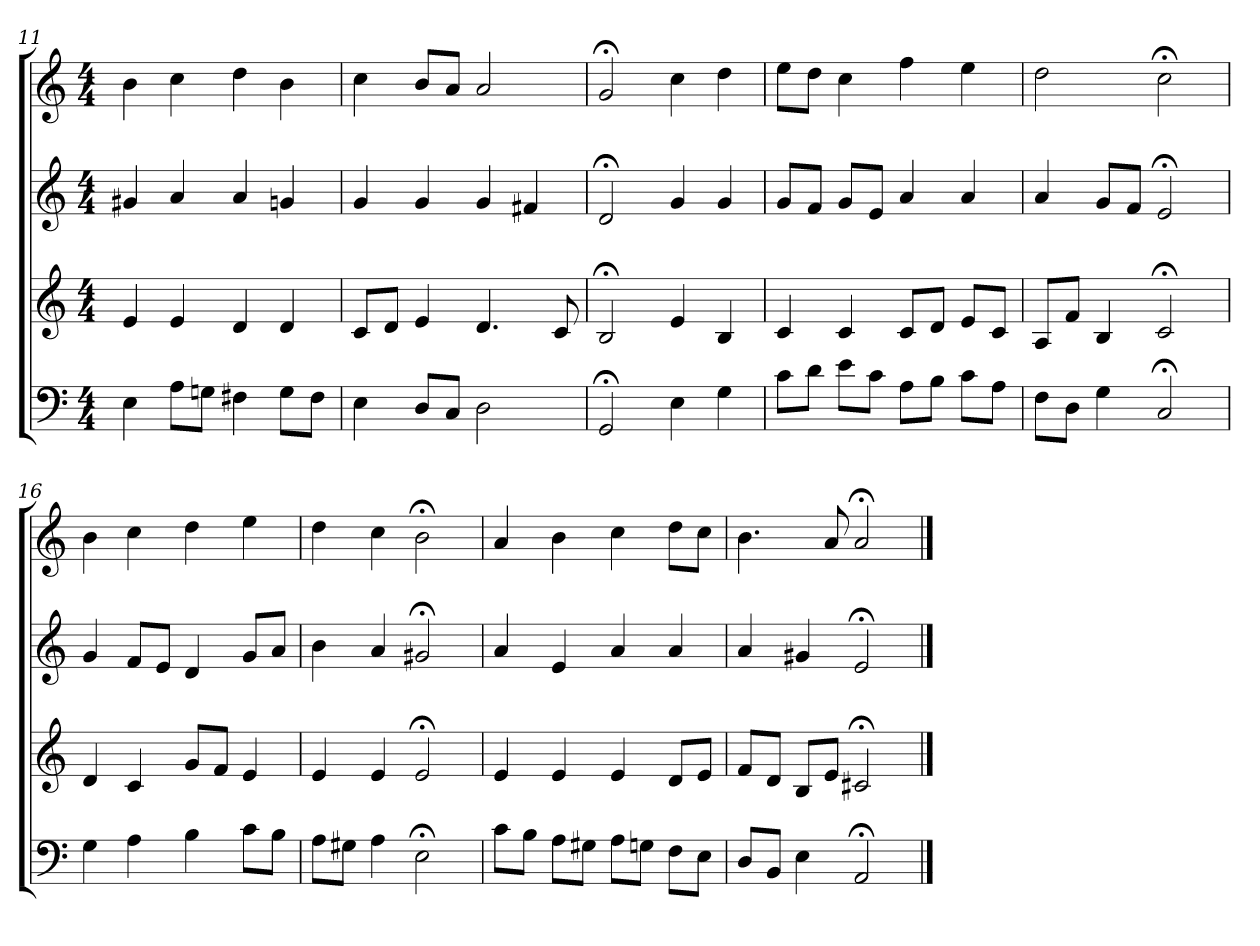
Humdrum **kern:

**kern	**kern	**kern	**kern
*part4	*part3	*part2	*part1
*staff4	*staff3	*staff2	*staff1
*clefF4	*clefG2	*clefG2	*clefG2
*k[]	*k[]	*k[]	*k[]
*C:	*C:	*C:	*a:
*M4/4	*M4/4	*M4/4	*M4/4
=11	=11	=11	=11
4E	4e	4g#X	4b
8A\L	4e	4a	4cc
8Gn\J	.	.	.
4F#X	4d	4a	4dd
8G\L	4d	4gn	4b
8F#\J	.	.	.
=12	=12	=12	=12
4E	8c/L	4g	4cc
.	8d/J	.	.
8D/L	4e	4g	8b/L
8C/J	.	.	8a/J
2D	4.d	4g	2a
.	.	4f#X	.
.	8c	.	.
=13	=13	=13	=13
2GG;<	2B;<	2d;<	2g;<
4E	4e	4g	4cc
4G	4B	4g	4dd
=14	=14	=14	=14
8c\L	4c	8g/L	8ee\L
8d\J	.	8f/J	8dd\J
8e\L	4c	8g/L	4cc
8c\J	.	8e/J	.
8A\L	8c/L	4a	4ff
8B\J	8d/J	.	.
8c\L	8e/L	4a	4ee
8A\J	8c/J	.	.
=15	=15	=15	=15
8F\L	8A/L	4a	2dd
8D\J	8f/J	.	.
4G	4B	8g/L	.
.	.	8f/J	.
2C;<	2c;<	2e;<	2cc;<
=16	=16	=16	=16
4G	4d	4g	4b
4A	4c	8f/L	4cc
.	.	8e/J	.
4B	8g/L	4d	4dd
.	8f/J	.	.
8c\L	4e	8g/L	4ee
8B\J	.	8a/J	.
=17	=17	=17	=17
8A\L	4e	4b	4dd
8G#X\J	.	.	.
4A	4e	4a	4cc
2E;<	2e;<	2g#X;<	2b;<
=18	=18	=18	=18
8c\L	4e	4a	4a
8B\J	.	.	.
8A\L	4e	4e	4b
8G#X\J	.	.	.
8A\L	4e	4a	4cc
8Gn\J	.	.	.
8F\L	8d/L	4a	8dd\L
8E\J	8e/J	.	8cc\J
=19	=19	=19	=19
8D/L	8f/L	4a	4.b
8BB/J	8d/J	.	.
4E	8B/L	4g#X	.
.	8e/J	.	8a
2AA;<	2c#X;<	2e;<	2a;<
==	==	==	==
*-	*-	*-	*-
